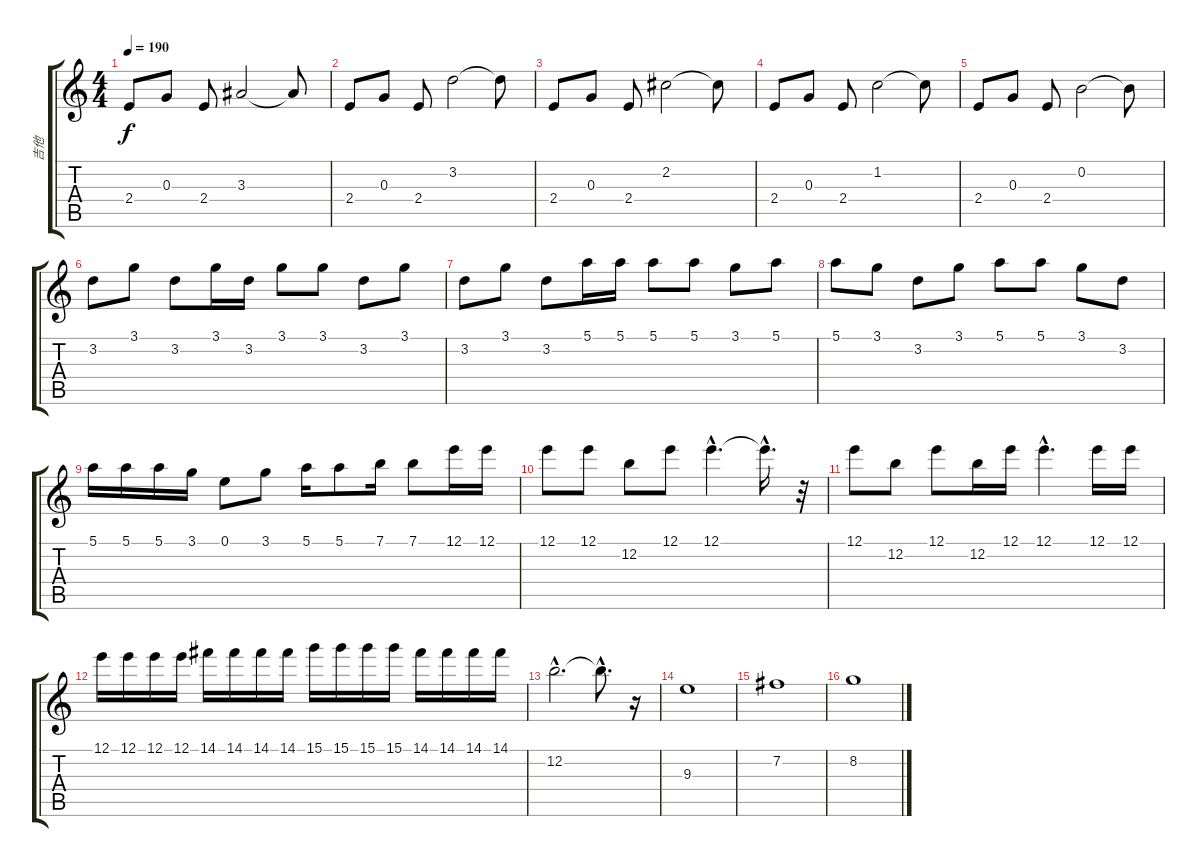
\track ("吉他" "吉他") {instrument overdrivenguitar}
\staff {score tabs}
\tuning (E4 B3 G3 D3 A2 E2) {hide}
\ts (4 4)
\tempo 190
\clef g2
\ks c
2.4.8{dy f} 0.3.8 2.4.8 3.3.2 3.3{t}.8 |
2.4.8 0.3.8 2.4.8 3.2.2 3.2{t}.8 |
2.4.8 0.3.8 2.4.8 2.2.2 2.2{t}.8 |
2.4.8 0.3.8 2.4.8 1.2.2 1.2{t}.8 |
2.4.8 0.3.8 2.4.8 0.2.2 0.2{t}.8 |
3.2.8 3.1.8 3.2.8 3.1.16 3.2.16 3.1.8 3.1.8 3.2.8 3.1.8 |
3.2.8 3.1.8 3.2.8 5.1.16 5.1.16 5.1.8 5.1.8 3.1.8 5.1.8 |
5.1.8 3.1.8 3.2.8 3.1.8 5.1.8 5.1.8 3.1.8 3.2.8 |
5.1.16 5.1.16 5.1.16 3.1.16 0.1.8 3.1.8 5.1.16 5.1.8 7.1.16 7.1.8 12.1.16 12.1.16 |
12.1.8 12.1.8 12.2.8 12.1.8 12.1{hac}.4{d} 12.1{hac t}.16{d} r.32 |
12.1.8 12.2.8 12.1.8 12.2.16 12.1.16 12.1{hac}.4{d} 12.1.16 12.1.16 |
12.1.16 12.1.16 12.1.16 12.1.16 14.1.16 14.1.16 14.1.16 14.1.16 15.1.16 15.1.16 15.1.16 15.1.16 14.1.16 14.1.16 14.1.16 14.1.16 |
12.2{hac}.2{d} 12.2{hac t}.8{d} r.16 |
9.3.1 |
7.2.1 |
8.2.1
